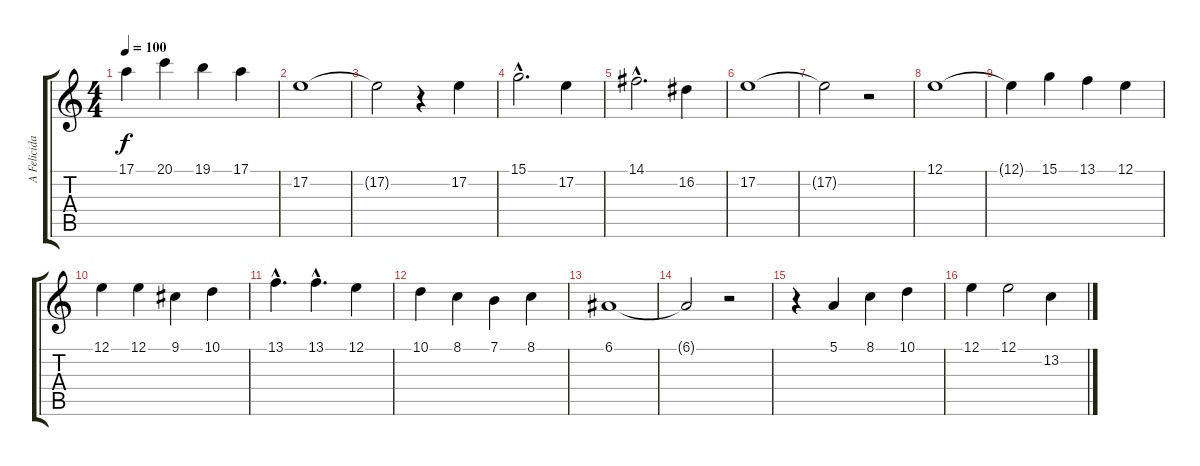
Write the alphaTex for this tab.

\track ("A Felicidade" "A Felicida") {instrument flute}
\staff {score tabs}
\tuning (E4 B3 G3 D3 A2 E2) {hide}
\ts (4 4)
\tempo 100
\clef g2
\ks c
17.1{t}.4{dy f} 20.1.4 19.1.4 17.1.4 |
17.2.1 |
17.2{t}.2 r.4 17.2.4 |
15.1{hac}.2{d} 17.2.4 |
14.1{hac}.2{d} 16.2.4 |
17.2.1 |
17.2{t}.2 r.2 |
12.1.1 |
12.1{t}.4 15.1.4 13.1.4 12.1.4 |
12.1.4 12.1.4 9.1.4 10.1.4 |
13.1{hac}.4{d} 13.1{hac}.4{d} 12.1.4 |
10.1.4 8.1.4 7.1.4 8.1.4 |
6.1.1 |
6.1{t}.2 r.2 |
r.4 5.1.4 8.1.4 10.1.4 |
12.1.4 12.1.2 13.2.4
